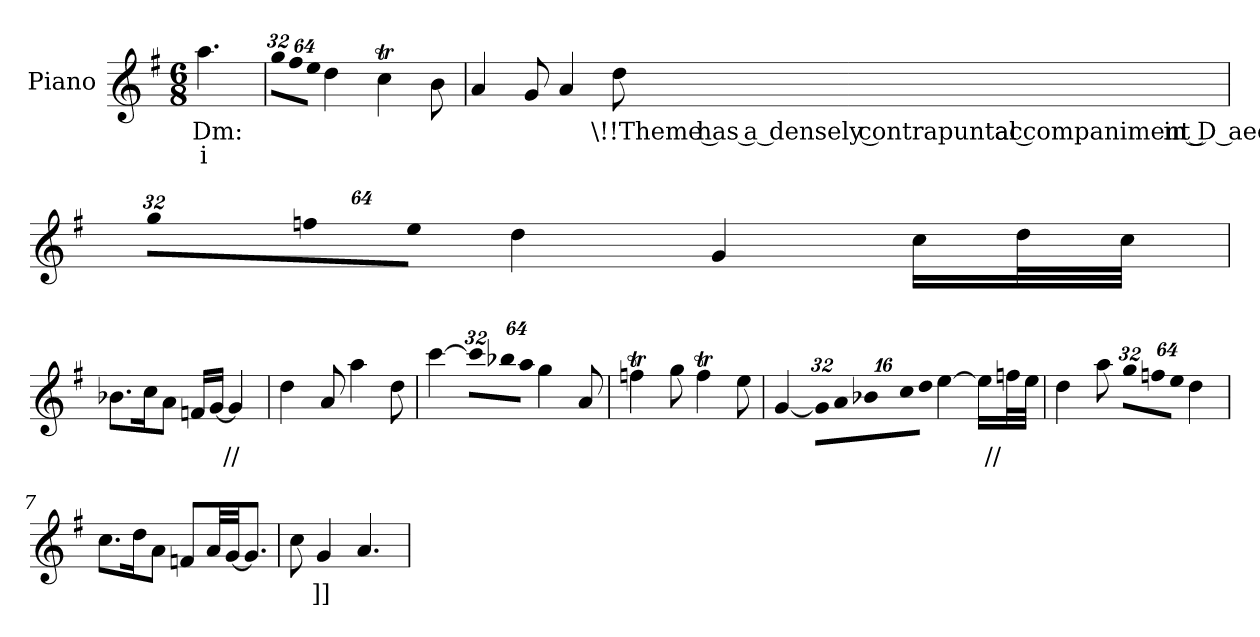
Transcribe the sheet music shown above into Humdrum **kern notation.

**kern	**text	**text
*part1	*part1	*part1
*staff1	*staff1	*staff1
*I"Piano	*	*
*I'Pno.	*	*
!!LO:PB:g=z
*clefG2	*	*
*k[f#]	*	*
*e:	*	*
*M6/8	*	*
*MM80	*	*
=	=	=
!	!LO:LY:b:color=#000000	!LO:LY:b:color=#000000
4.aai\	Dm:	i
=	=	=
*Xbrackettup	*	*
!LO:N:vis=16	!	!
512%21ggi\LL	.	.
!LO:N:vis=16	!	!
1024%43ff#i\	.	.
!LO:N:vis=16	!	!
1024%43eei\JJ	.	.
4ddi\	.	.
4ccTi\	.	.
8bi\	.	.
=	=	=
4ai/	.	.
8gi/	.	.
4ai/	.	.
!	!LO:LY:b:color=#000000	!
8ddi\	\!!Theme has a densely contrapuntal accompaniment in D aeolian/dorian, does not map well onto chord symbols or RNs	.
=	=	=
!LO:N:vis=16	!	!
512%21ggi\LL	.	.
!LO:N:vis=16	!	!
1024%43ffni\	.	.
!LO:N:vis=16	!	!
1024%43eei\JJ	.	.
4ddi\	.	.
4gi/	.	.
16cci\LL	.	.
32ddi\L	.	.
32cci\JJJ	.	.
=1	=1	=1
8.b-Xi\L	.	.
16cci\k	.	.
8ai\J	.	.
16fni/LL	.	.
[<16gi/JJ	.	.
!	!LO:LY:b:color=#000000	!
4gi/]	//	.
=2	=2	=2
4ddi\	.	.
8ai/	.	.
4aai\	.	.
8ddi\	.	.
!!LO:LB:g=z
=3	=3	=3
[>4ccci\	.	.
!LO:N:vis=16	!	!
512%21ccci\LL]	.	.
!LO:N:vis=16	!	!
1024%43bb-Xi\	.	.
!LO:N:vis=16	!	!
1024%43aai\JJ	.	.
4ggi\	.	.
8ai/	.	.
=4	=4	=4
4ffnTi\	.	.
8ggi\	.	.
4ffTi\	.	.
8eei\	.	.
=5	=5	=5
[<4gi/	.	.
!LO:N:vis=32	!	!
1024%25gi\LLL]	.	.
!LO:N:vis=32	!	!
512%13ai\	.	.
!LO:N:vis=32	!	!
1024%25b-Xi\	.	.
!LO:N:vis=32	!	!
512%13cci\	.	.
!LO:N:vis=32	!	!
512%13ddi\JJJ	.	.
[>4eei\	.	.
16eei\LL]	.	.
!	!LO:LY:b:color=#000000	!
32ffni\L	//	.
32eei\JJJ	.	.
=6	=6	=6
4ddi\	.	.
8aai\	.	.
!LO:N:vis=16	!	!
512%21ggi\LL	.	.
!LO:N:vis=16	!	!
1024%43ffni\	.	.
!LO:N:vis=16	!	!
1024%43eei\JJ	.	.
4ddi\	.	.
=7	=7	=7
8.cci\L	.	.
16ddi\k	.	.
8ai\J	.	.
8fni/L	.	.
32ai/LL	.	.
[<32gi/JJ	.	.
8.gi/J]	.	.
=8	=8	=8
8cci\	.	.
!	!LO:LY:b:color=#000000	!
4gi/	]]	.
4.ai/	.	.
=	=	=
*-	*-	*-
